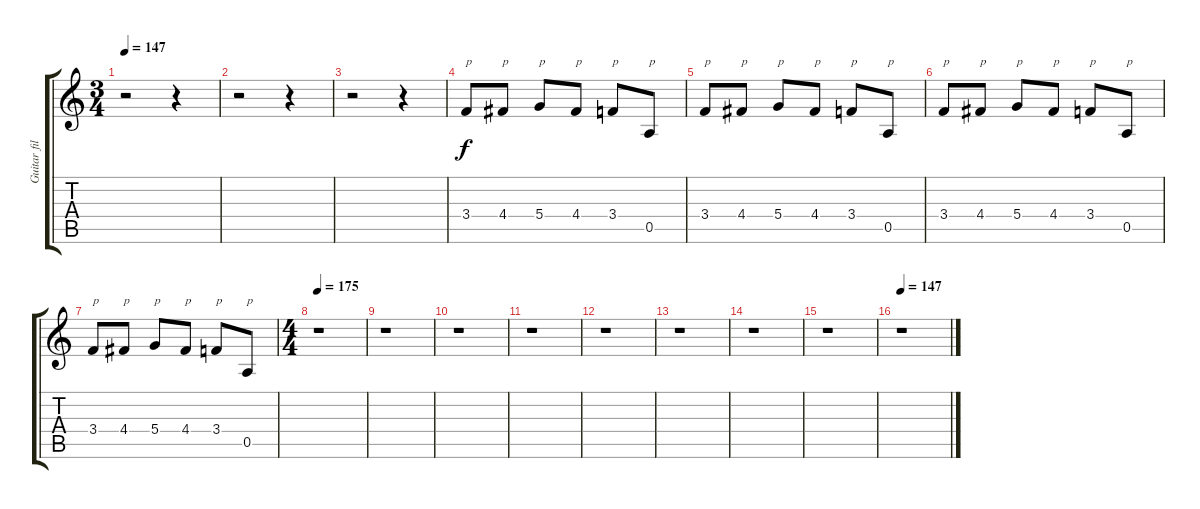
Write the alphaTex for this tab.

\track ("Guitar fill" "Guitar fil") {instrument distortionguitar}
\staff {score tabs}
\tuning (E4 B3 G3 D3 A2 E2) {hide}
\ts (3 4)
\tempo 147
\clef g2
\ks c
r.2{dy f} r.4 |
r.2 r.4 |
r.2 r.4 |
3.4.8{txt "p"} 4.4.8{txt "p"} 5.4.8{txt "p"} 4.4.8{txt "p"} 3.4.8{txt "p"} 0.5.8{txt "p"} |
3.4.8{txt "p"} 4.4.8{txt "p"} 5.4.8{txt "p"} 4.4.8{txt "p"} 3.4.8{txt "p"} 0.5.8{txt "p"} |
3.4.8{txt "p"} 4.4.8{txt "p"} 5.4.8{txt "p"} 4.4.8{txt "p"} 3.4.8{txt "p"} 0.5.8{txt "p"} |
3.4.8{txt "p"} 4.4.8{txt "p"} 5.4.8{txt "p"} 4.4.8{txt "p"} 3.4.8{txt "p"} 0.5.8{txt "p"} |
\ts (4 4)
\tempo 175
r.1 |
r.1 |
r.1 |
r.1 |
r.1 |
r.1 |
r.1 |
r.1 |
\tempo 147
r.1
